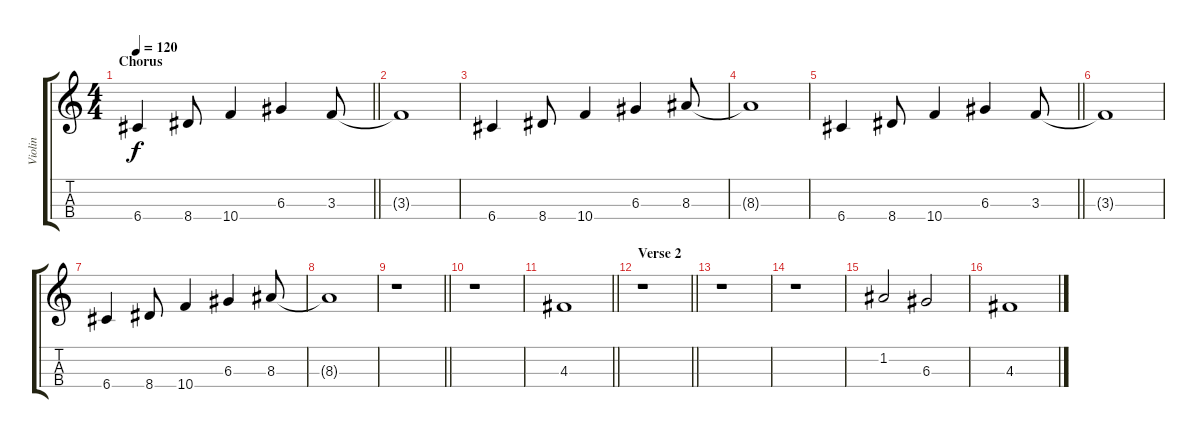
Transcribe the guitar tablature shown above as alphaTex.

\track ("Violin" "Violin") {instrument violin}
\staff {score tabs}
\tuning (E5 A4 D4 G3) {hide}
\ts (4 4)
\section ("" "Chorus")
\tempo 120
\clef g2
\barLineRight lightlight
\ks c
6.4.4{dy f} 8.4.8 10.4.4 6.3.4 3.3.8 |
3.3{t}.1 |
6.4.4 8.4.8 10.4.4 6.3.4 8.3.8 |
8.3{t}.1 |
\barLineRight lightlight
6.4.4 8.4.8 10.4.4 6.3.4 3.3.8 |
3.3{t}.1 |
6.4.4 8.4.8 10.4.4 6.3.4 8.3.8 |
8.3{t}.1 |
\barLineRight lightlight
r.1 |
r.1 |
\barLineRight lightlight
4.3.1 |
\section ("" "Verse 2")
\barLineRight lightlight
r.1 |
r.1 |
r.1 |
1.2.2 6.3.2 |
4.3.1
